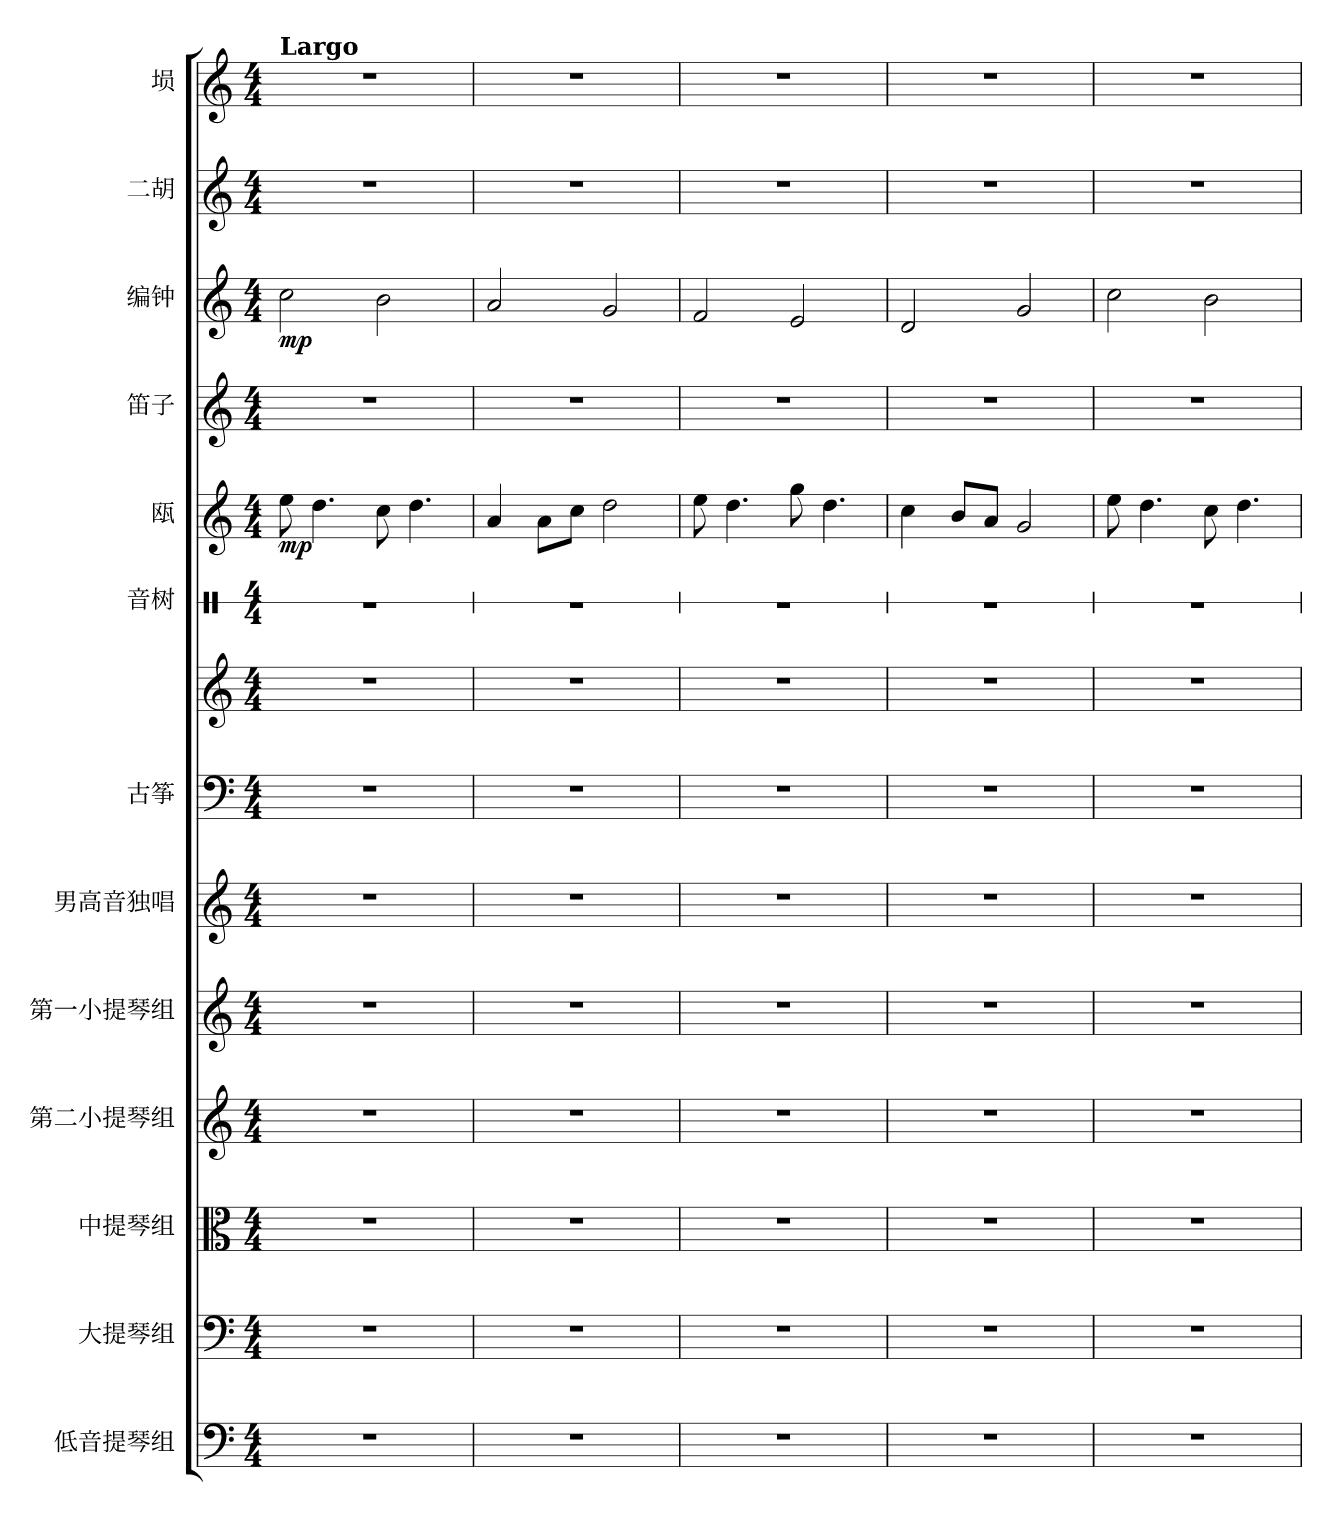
**kern	**kern	**kern	**kern	**kern	**kern	**kern	**kern	**kern	**kern	**dynam	**kern	**kern	**dynam	**kern	**kern
*part13	*part12	*part11	*part10	*part9	*part8	*part7	*part7	*part6	*part5	*part5	*part4	*part3	*part3	*part2	*part1
*staff14	*staff13	*staff12	*staff11	*staff10	*staff9	*staff8	*staff7	*staff6	*staff5	*staff5	*staff4	*staff3	*staff3	*staff2	*staff1
*I"低音提琴组	*I"大提琴组	*I"中提琴组	*I"第二小提琴组	*I"第一小提琴组	*I"男高音独唱	*I"古筝	*	*I"音树	*I"瓯	*	*I"笛子	*I"编钟	*	*I"二胡	*I"埙
*	*	*	*	*	*	*	*	*stria1	*	*	*	*	*	*	*
*clefF4	*clefF4	*clefC3	*clefG2	*clefG2	*clefG2	*clefF4	*clefG2	*clefX	*clefG2	*	*clefG2	*clefG2	*	*clefG2	*clefG2
*ITrd7c12	*	*	*	*	*	*	*	*	*	*	*ITrd-7c-12	*	*	*	*
*k[]	*k[]	*k[]	*k[]	*k[]	*k[]	*k[]	*k[]	*k[]	*k[]	*	*k[]	*k[]	*	*k[]	*k[]
*M4/4	*M4/4	*M4/4	*M4/4	*M4/4	*M4/4	*M4/4	*M4/4	*M4/4	*M4/4	*	*M4/4	*M4/4	*	*M4/4	*M4/4
=1	=1	=1	=1	=1	=1	=1	=1	=1	=1	=1	=1	=1	=1	=1	=1
!	!	!	!	!	!	!	!	!	!	!	!	!	!	!	!LO:TX:a:B:t=Largo
!	!	!	!	!	!	!	!	!	!	!LO:DY:b	!	!	!LO:DY:b	!	!
1r	1r	1r	1r	1r	1r	1r	1r	1r	8ee\	mp	1r	2cc\	mp	1r	1r
.	.	.	.	.	.	.	.	.	4.dd\	.	.	.	.	.	.
.	.	.	.	.	.	.	.	.	8cc\	.	.	2b\	.	.	.
.	.	.	.	.	.	.	.	.	4.dd\	.	.	.	.	.	.
=2	=2	=2	=2	=2	=2	=2	=2	=2	=2	=2	=2	=2	=2	=2	=2
1r	1r	1r	1r	1r	1r	1r	1r	1r	4a/	.	1r	2a/	.	1r	1r
.	.	.	.	.	.	.	.	.	8a\L	.	.	.	.	.	.
.	.	.	.	.	.	.	.	.	8cc\J	.	.	.	.	.	.
.	.	.	.	.	.	.	.	.	2dd\	.	.	2g/	.	.	.
=3	=3	=3	=3	=3	=3	=3	=3	=3	=3	=3	=3	=3	=3	=3	=3
1r	1r	1r	1r	1r	1r	1r	1r	1r	8ee\	.	1r	2f/	.	1r	1r
.	.	.	.	.	.	.	.	.	4.dd\	.	.	.	.	.	.
.	.	.	.	.	.	.	.	.	8gg\	.	.	2e/	.	.	.
.	.	.	.	.	.	.	.	.	4.dd\	.	.	.	.	.	.
=4	=4	=4	=4	=4	=4	=4	=4	=4	=4	=4	=4	=4	=4	=4	=4
1r	1r	1r	1r	1r	1r	1r	1r	1r	4cc\	.	1r	2d/	.	1r	1r
.	.	.	.	.	.	.	.	.	8b/L	.	.	.	.	.	.
.	.	.	.	.	.	.	.	.	8a/J	.	.	.	.	.	.
.	.	.	.	.	.	.	.	.	2g/	.	.	2g/	.	.	.
=5	=5	=5	=5	=5	=5	=5	=5	=5	=5	=5	=5	=5	=5	=5	=5
1r	1r	1r	1r	1r	1r	1r	1r	1r	8ee\	.	1r	2cc\	.	1r	1r
.	.	.	.	.	.	.	.	.	4.dd\	.	.	.	.	.	.
.	.	.	.	.	.	.	.	.	8cc\	.	.	2b\	.	.	.
.	.	.	.	.	.	.	.	.	4.dd\	.	.	.	.	.	.
=	=	=	=	=	=	=	=	=	=	=	=	=	=	=	=
*-	*-	*-	*-	*-	*-	*-	*-	*-	*-	*-	*-	*-	*-	*-	*-
